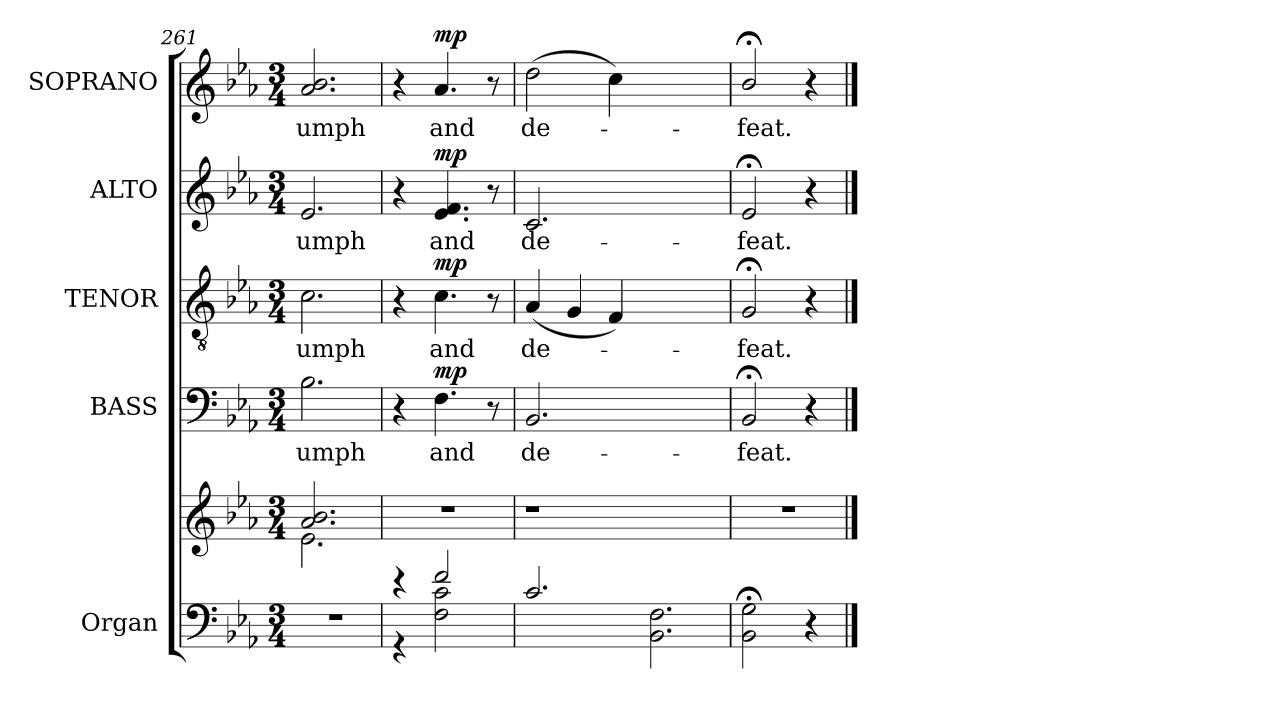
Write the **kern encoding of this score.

**kern	**kern	**kern	**text	**dynam	**kern	**text	**dynam	**kern	**text	**dynam	**kern	**text	**dynam
*part5	*part5	*part4	*part4	*part4	*part3	*part3	*part3	*part2	*part2	*part2	*part1	*part1	*part1
*staff6	*staff5	*staff4	*staff4	*staff4	*staff3	*staff3	*staff3	*staff2	*staff2	*staff2	*staff1	*staff1	*staff1
*I"Organ	*	*I"BASS	*	*	*I"TENOR	*	*	*I"ALTO	*	*	*I"SOPRANO	*	*
*I'Org.	*	*I'B.	*	*	*I'T.	*	*	*I'A.	*	*	*I'S.	*	*
*clefF4	*clefG2	*clefF4	*	*	*clefGv2	*	*	*clefG2	*	*	*clefG2	*	*
*	*	*	*	*	*ITrd7c12	*	*	*	*	*	*	*	*
*k[b-e-a-]	*k[b-e-a-]	*k[b-e-a-]	*	*	*k[b-e-a-]	*	*	*k[b-e-a-]	*	*	*k[b-e-a-]	*	*
*E-:	*E-:	*E-:	*	*	*E-:	*	*	*E-:	*	*	*E-:	*	*
*M3/4	*M3/4	*M3/4	*	*	*M3/4	*	*	*M3/4	*	*	*M3/4	*	*
=261	=261	=261	=261	=261	=261	=261	=261	=261	=261	=261	=261	=261	=261
!LO:N:vis=1	!	!	!	!	!	!	!	!	!	!	!	!	!
*	*^	*	*	*	*	*	*	*	*	*	*	*	*
!	!	!	!	!LO:LY:b:color=#000000	!	!	!	!	!	!	!	!	!	!
!	!	!	!	!	!	!	!LO:LY:b:color=#000000	!	!	!	!	!	!	!
!	!	!	!	!	!	!	!	!	!	!LO:LY:b:color=#000000	!	!	!	!
!	!	!	!	!	!	!	!	!	!	!	!	!	!LO:LY:b:color=#000000	!
2.r	2.a-i/ 2.b-i	2.e-i\	2.B-i\	-umph	.	2.Ci\	-umph	.	2.e-i/	-umph	.	2.a-i/ 2.b-i	-umph	.
=262	=262	=262	=262	=262	=262	=262	=262	=262	=262	=262	=262	=262	=262	=262
*^	*	*	*	*	*	*	*	*	*	*	*	*	*	*
!	!	!LO:N:vis=1	!	!	!	!	!	!	!	!	!	!	!	!	!
*	*	*v	*v	*	*	*	*	*	*	*	*	*	*	*	*
4r	4r	2.r	4r	.	.	4r	.	.	4r	.	.	4r	.	.
!	!	!	!	!LO:LY:b:color=#000000	!	!	!	!	!	!	!	!	!	!
!	!	!	!	!	!	!	!LO:LY:b:color=#000000	!	!	!	!	!	!	!
!	!	!	!	!	!	!	!	!	!	!LO:LY:b:color=#000000	!	!	!	!
!	!	!	!	!	!	!	!	!	!	!	!	!	!LO:LY:b:color=#000000	!
2fi/	2Fi\ 2ci	.	4.Fi\	and	mp	4.Ci\	and	mp	4.e-i/ 4.fi	and	mp	4.a-i/	and	mp
.	.	.	8r	.	.	8r	.	.	8r	.	.	8r	.	.
=263	=263	=263	=263	=263	=263	=263	=263	=263	=263	=263	=263	=263	=263	=263
!	!LO:N:vis=1	!LO:N:vis=1	!	!	!	!	!	!	!	!	!	!	!	!
!	!	!	!	!LO:LY:b:color=#000000	!	!	!	!	!	!	!	!	!	!
!	!	!	!	!	!	!	!LO:LY:b:color=#000000	!	!	!	!	!	!	!
!	!	!	!	!	!	!	!	!	!	!LO:LY:b:color=#000000	!	!	!	!
!	!	!	!	!	!	!	!	!	!	!	!	!	!LO:LY:b:color=#000000	!
2.ci/	2.ryy	2.r	2.BB-i/	de-	.	(4AA-i/	de-	.	2.ci/	de-	.	(2ddi\	de-	.
.	.	.	.	.	.	4GGi/	.	.	.	.	.	.	.	.
.	.	.	.	.	.	4FFi/)	.	.	.	.	.	4cci\)	.	.
2.ryy	2.BB-i\ 2.Fi	2.ryy	2.ryy	.	.	2.ryy	.	.	2.ryy	.	.	2.ryy	.	.
=264	=264	=264	=264	=264	=264	=264	=264	=264	=264	=264	=264	=264	=264	=264
!	!	!LO:N:vis=1	!	!	!	!	!	!	!	!	!	!	!	!
*v	*v	*	*	*	*	*	*	*	*	*	*	*	*	*
*^	*	*	*	*	*	*	*	*	*	*	*	*	*
!	!	!	!	!LO:LY:b:color=#000000	!	!	!	!	!	!	!	!	!	!
*v	*v	*	*	*	*	*	*	*	*	*	*	*	*	*
*^	*	*	*	*	*	*	*	*	*	*	*	*	*
!	!	!	!	!	!	!	!LO:LY:b:color=#000000	!	!	!	!	!	!	!
*v	*v	*	*	*	*	*	*	*	*	*	*	*	*	*
*^	*	*	*	*	*	*	*	*	*	*	*	*	*
!	!	!	!	!	!	!	!	!	!	!LO:LY:b:color=#000000	!	!	!	!
*v	*v	*	*	*	*	*	*	*	*	*	*	*	*	*
*^	*	*	*	*	*	*	*	*	*	*	*	*	*
!	!	!	!	!	!	!	!	!	!	!	!	!	!LO:LY:b:color=#000000	!
*v	*v	*	*	*	*	*	*	*	*	*	*	*	*	*
2BB-i\; 2Gi;	2.r	2BB-;i/	-feat.	.	2GG;i/	-feat.	.	2e-;i/	-feat.	.	2b-;i/	-feat.	.
4r	.	4r	.	.	4r	.	.	4r	.	.	4r	.	.
==	==	==	==	==	==	==	==	==	==	==	==	==	==
*-	*-	*-	*-	*-	*-	*-	*-	*-	*-	*-	*-	*-	*-
